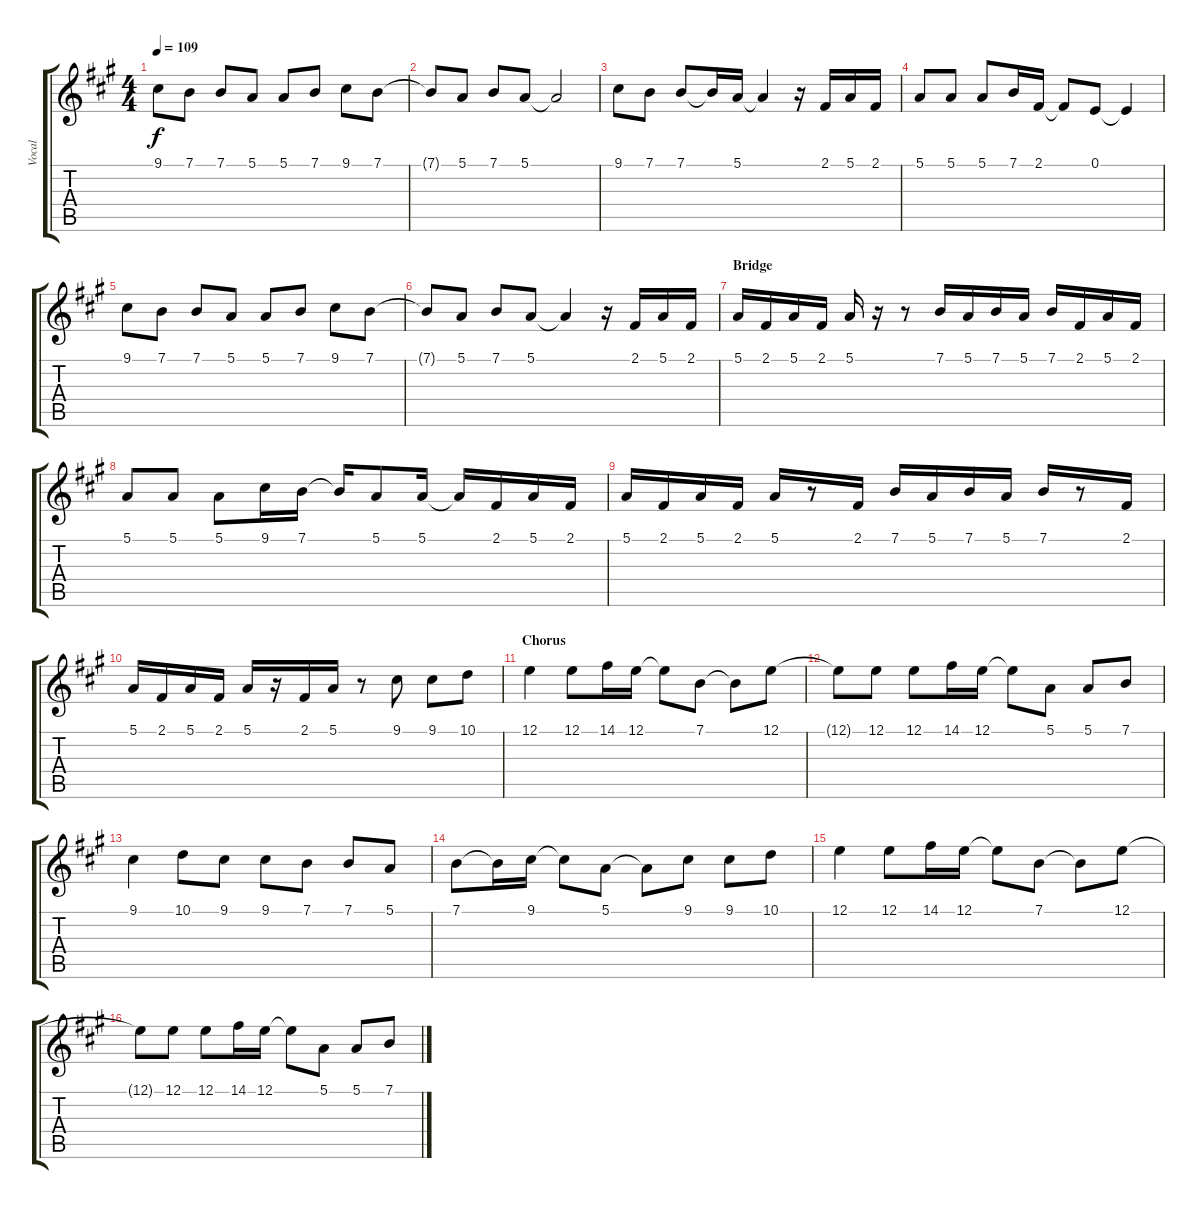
\track ("Vocal" "Vocal") {instrument clarinet}
\staff {score tabs}
\tuning (E4 B3 G3 D3 A2 E2) {hide}
\ts (4 4)
\tempo 109
\clef g2
\ks f#minor
9.1.8{dy f} 7.1.8 7.1.8 5.1.8 5.1.8 7.1.8 9.1.8 7.1.8 |
7.1{t}.8 5.1.8 7.1.8 5.1.8 5.1{t}.2 |
9.1.8 7.1.8 7.1.8 7.1{t}.16 5.1.16 5.1{t}.4 r.16 2.1.16 5.1.16 2.1.16 |
5.1.8 5.1.8 5.1.8 7.1.16 2.1.16 2.1{t}.8 0.1.8 0.1{t}.4 |
9.1.8 7.1.8 7.1.8 5.1.8 5.1.8 7.1.8 9.1.8 7.1.8 |
7.1{t}.8 5.1.8 7.1.8 5.1.8 5.1{t}.4 r.16 2.1.16 5.1.16 2.1.16 |
\section ("" "Bridge")
5.1.16 2.1.16 5.1.16 2.1.16 5.1.16 r.16 r.8 7.1.16 5.1.16 7.1.16 5.1.16 7.1.16 2.1.16 5.1.16 2.1.16 |
5.1.8 5.1.8 5.1.8 9.1.16 7.1.16 7.1{t}.16 5.1.8 5.1.16 5.1{t}.16 2.1.16 5.1.16 2.1.16 |
5.1.16 2.1.16 5.1.16 2.1.16 5.1.16 r.8 2.1.16 7.1.16 5.1.16 7.1.16 5.1.16 7.1.16 r.8 2.1.16 |
5.1.16 2.1.16 5.1.16 2.1.16 5.1.16 r.16 2.1.16 5.1.16 r.8 9.1.8 9.1.8 10.1.8 |
\section ("" "Chorus")
12.1.4 12.1.8 14.1.16 12.1.16 12.1{t}.8 7.1.8 7.1{t}.8 12.1.8 |
12.1{t}.8 12.1.8 12.1.8 14.1.16 12.1.16 12.1{t}.8 5.1.8 5.1.8 7.1.8 |
9.1.4 10.1.8 9.1.8 9.1.8 7.1.8 7.1.8 5.1.8 |
7.1.8 7.1{t}.16 9.1.16 9.1{t}.8 5.1.8 5.1{t}.8 9.1.8 9.1.8 10.1.8 |
12.1.4 12.1.8 14.1.16 12.1.16 12.1{t}.8 7.1.8 7.1{t}.8 12.1.8 |
12.1{t}.8 12.1.8 12.1.8 14.1.16 12.1.16 12.1{t}.8 5.1.8 5.1.8 7.1.8
